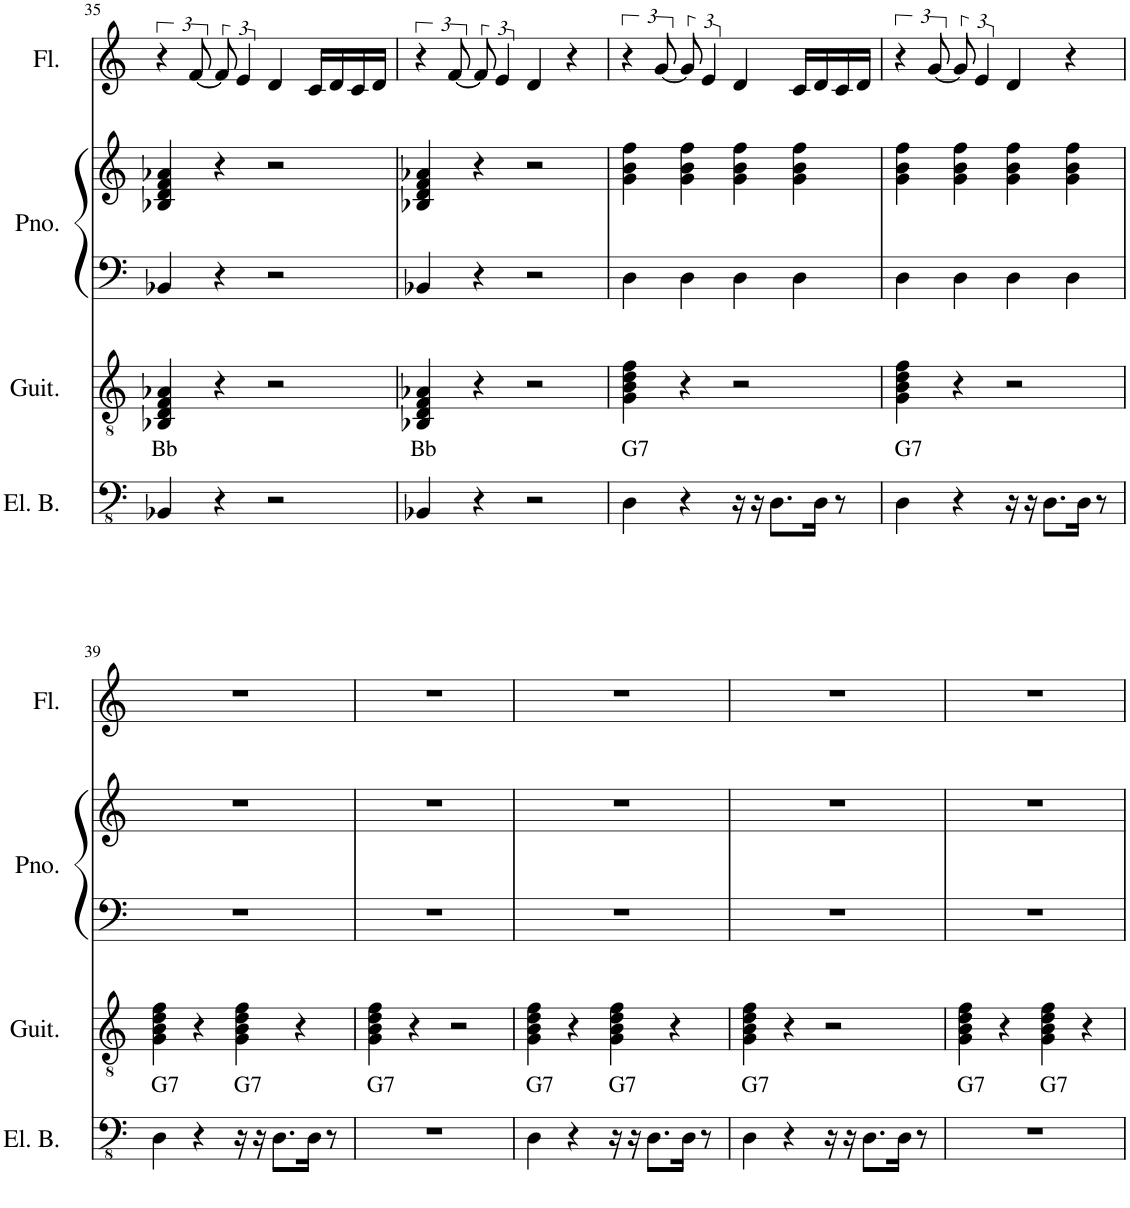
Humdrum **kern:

**kern	**kern	**text	**kern	**kern	**kern
*part4	*part3	*part3	*part2	*part2	*part1
*staff5	*staff4	*staff4	*staff3	*staff2	*staff1
*I"Electric Bass	*I"Guitar	*	*I"Piano	*	*I"Flute
*I'El. B.	*I'Guit.	*	*I'Pno.	*	*I'Fl.
!!LO:PB:g=z
*clefFv4	*clefGv2	*	*clefF4	*clefG2	*clefG2
*k[]	*k[]	*	*k[]	*k[]	*k[]
*M4/4	*M4/4	*	*M4/4	*M4/4	*M4/4
=35	=35	=35	=35	=35	=35
!	!	!LO:LY:b	!	!	!
4BBB-X/	4BB-X/ 4D/ 4F/ 4A-X/	Bb	4BB-X/	4B-X/ 4d/ 4f/ 4a-X/	6r
.	.	.	.	.	[12f/
4r	4r	.	4r	4r	12f/]
.	.	.	.	.	6e/
2r	2r	.	2r	2r	4d/
.	.	.	.	.	16c/LL
.	.	.	.	.	16d/
.	.	.	.	.	16c/
.	.	.	.	.	16d/JJ
=36	=36	=36	=36	=36	=36
!	!	!LO:LY:b	!	!	!
4BBB-X/	4BB-X/ 4D/ 4F/ 4A-X/	Bb	4BB-X/	4B-X/ 4d/ 4f/ 4a-X/	6r
.	.	.	.	.	[12f/
4r	4r	.	4r	4r	12f/]
.	.	.	.	.	6e/
2r	2r	.	2r	2r	4d/
.	.	.	.	.	4r
=37	=37	=37	=37	=37	=37
!	!	!LO:LY:b	!	!	!
4DD\	4G\ 4B\ 4d\ 4f\	G7	4D\	4g\ 4b\ 4ff\	6r
.	.	.	.	.	[12g/
4r	4r	.	4D\	4g\ 4b\ 4ff\	12g/]
.	.	.	.	.	6e/
16r	2r	.	4D\	4g\ 4b\ 4ff\	4d/
16r	.	.	.	.	.
8.DD\L	.	.	.	.	.
.	.	.	4D\	4g\ 4b\ 4ff\	16c/LL
16DD\Jk	.	.	.	.	16d/
8r	.	.	.	.	16c/
.	.	.	.	.	16d/JJ
=38	=38	=38	=38	=38	=38
!	!	!LO:LY:b	!	!	!
4DD\	4G\ 4B\ 4d\ 4f\	G7	4D\	4g\ 4b\ 4ff\	6r
.	.	.	.	.	[12g/
4r	4r	.	4D\	4g\ 4b\ 4ff\	12g/]
.	.	.	.	.	6e/
16r	2r	.	4D\	4g\ 4b\ 4ff\	4d/
16r	.	.	.	.	.
8.DD\L	.	.	.	.	.
.	.	.	4D\	4g\ 4b\ 4ff\	4r
16DD\Jk	.	.	.	.	.
8r	.	.	.	.	.
!!LO:LB:g=z
=39	=39	=39	=39	=39	=39
!	!	!LO:LY:b	!	!	!
4DD\	4G\ 4B\ 4d\ 4f\	G7	1r	1r	1r
4r	4r	.	.	.	.
!	!	!LO:LY:b	!	!	!
16r	4G\ 4B\ 4d\ 4f\	G7	.	.	.
16r	.	.	.	.	.
8.DD\L	.	.	.	.	.
.	4r	.	.	.	.
16DD\Jk	.	.	.	.	.
8r	.	.	.	.	.
=40	=40	=40	=40	=40	=40
!	!	!LO:LY:b	!	!	!
1r	4G\ 4B\ 4d\ 4f\	G7	1r	1r	1r
.	4r	.	.	.	.
.	2r	.	.	.	.
=41	=41	=41	=41	=41	=41
!	!	!LO:LY:b	!	!	!
4DD\	4G\ 4B\ 4d\ 4f\	G7	1r	1r	1r
4r	4r	.	.	.	.
!	!	!LO:LY:b	!	!	!
16r	4G\ 4B\ 4d\ 4f\	G7	.	.	.
16r	.	.	.	.	.
8.DD\L	.	.	.	.	.
.	4r	.	.	.	.
16DD\Jk	.	.	.	.	.
8r	.	.	.	.	.
=42	=42	=42	=42	=42	=42
!	!	!LO:LY:b	!	!	!
4DD\	4G\ 4B\ 4d\ 4f\	G7	1r	1r	1r
4r	4r	.	.	.	.
16r	2r	.	.	.	.
16r	.	.	.	.	.
8.DD\L	.	.	.	.	.
16DD\Jk	.	.	.	.	.
8r	.	.	.	.	.
=43	=43	=43	=43	=43	=43
!	!	!LO:LY:b	!	!	!
1r	4G\ 4B\ 4d\ 4f\	G7	1r	1r	1r
.	4r	.	.	.	.
!	!	!LO:LY:b	!	!	!
.	4G\ 4B\ 4d\ 4f\	G7	.	.	.
.	4r	.	.	.	.
=	=	=	=	=	=
*-	*-	*-	*-	*-	*-
